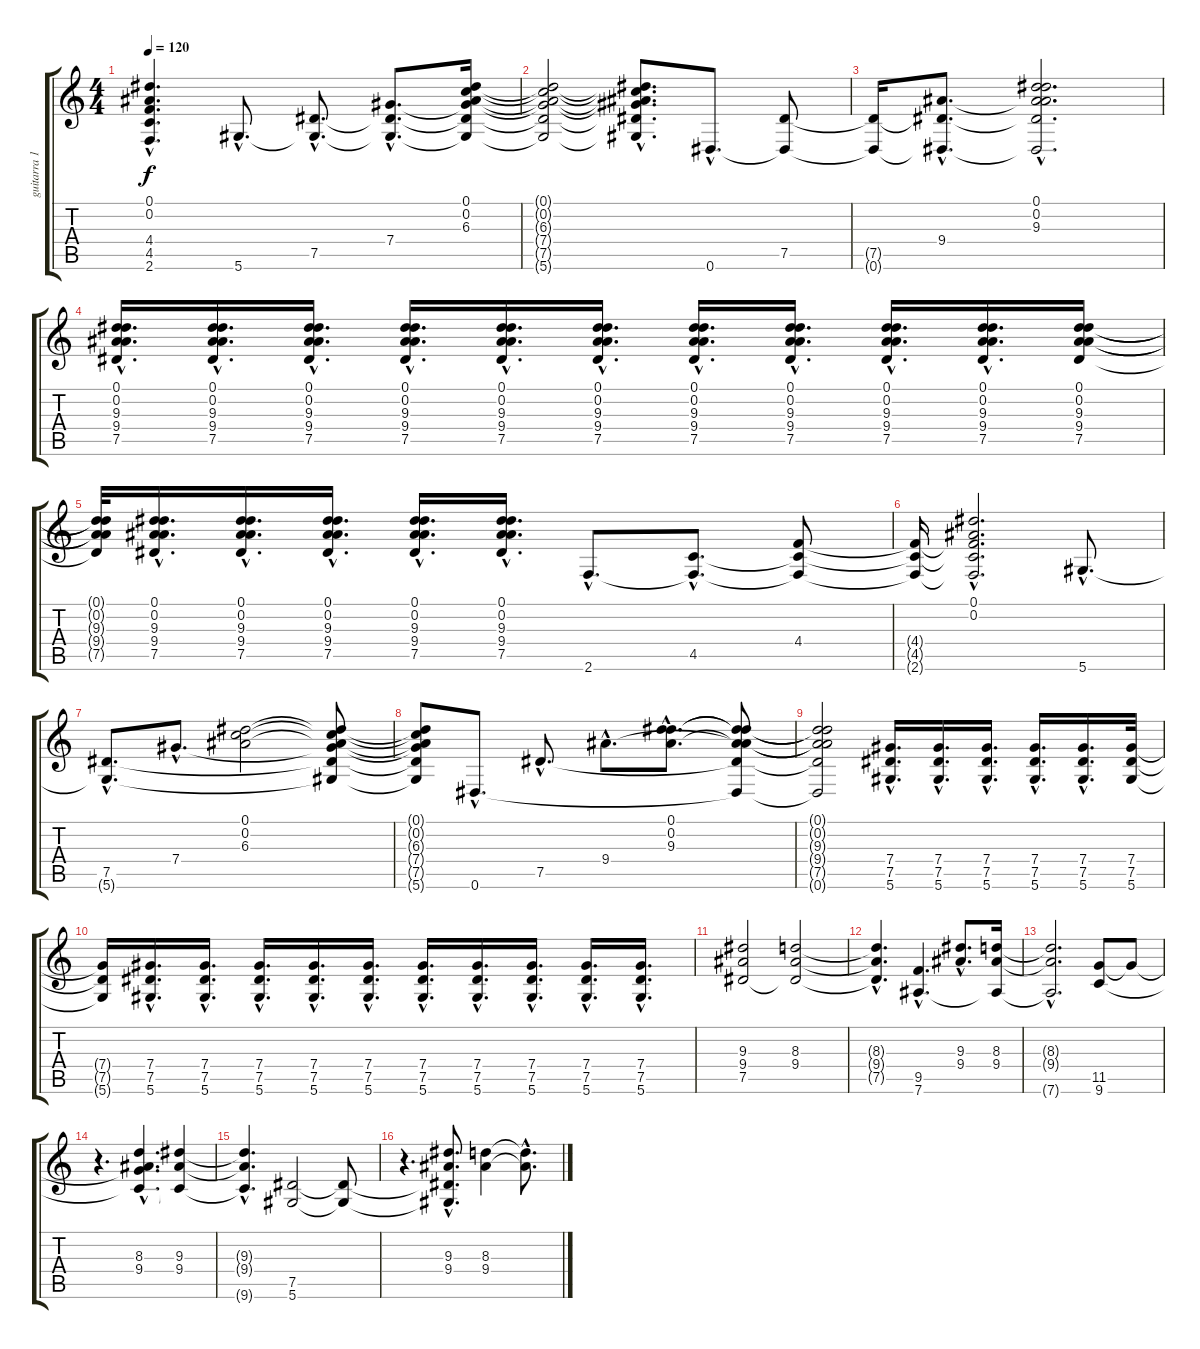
\track ("guitarra 1" "guitarra 1") {instrument acousticguitarnylon}
\staff {score tabs}
\tuning (Eb4 Bb3 Gb3 Db3 Ab2 Eb2) {hide}
\ts (4 4)
\tempo 120
\clef g2
\ks c
(0.1{hac t} 0.2{hac t} 4.4{hac t} 4.5{hac t} 2.6{hac t}).4{d dy f} 5.6{hac}.8{d} (7.5{hac} 5.6{hac t}).8{d} (7.4{hac} 7.5{hac t} 5.6{hac t}).8{d} (0.1 0.2 6.3 7.4{t} 7.5{t} 5.6{t}).16 |
(0.1{t} 0.2{t} 6.3{t} 7.4{t} 7.5{t} 5.6{t}).2 (0.1{hac t} 0.2{hac t} 6.3{hac t} 7.4{hac t} 7.5{hac t} 5.6{hac t}).8{d} 0.6{hac}.8{d} (7.5 0.6{t}).8 |
(7.5{t} 0.6{t}).16 (9.4{hac} 7.5{hac t} 0.6{hac t}).8{d} (0.1{hac} 0.2{hac} 9.3{hac} 9.4{hac t} 7.5{hac t} 0.6{hac t}).2{d} |
(0.1{hac} 0.2{hac} 9.3{hac} 9.4{hac} 7.5{hac}).16{d} (0.1{hac} 0.2{hac} 9.3{hac} 9.4{hac} 7.5{hac}).16{d} (0.1{hac} 0.2{hac} 9.3{hac} 9.4{hac} 7.5{hac}).16{d} (0.1{hac} 0.2{hac} 9.3{hac} 9.4{hac} 7.5{hac}).16{d} (0.1{hac} 0.2{hac} 9.3{hac} 9.4{hac} 7.5{hac}).16{d} (0.1{hac} 0.2{hac} 9.3{hac} 9.4{hac} 7.5{hac}).16{d} (0.1{hac} 0.2{hac} 9.3{hac} 9.4{hac} 7.5{hac}).16{d} (0.1{hac} 0.2{hac} 9.3{hac} 9.4{hac} 7.5{hac}).16{d} (0.1{hac} 0.2{hac} 9.3{hac} 9.4{hac} 7.5{hac}).16{d} (0.1{hac} 0.2{hac} 9.3{hac} 9.4{hac} 7.5{hac}).16{d} (0.1 0.2 9.3 9.4 7.5).16 |
(0.1{t} 0.2{t} 9.3{t} 9.4{t} 7.5{t}).32 (0.1{hac} 0.2{hac} 9.3{hac} 9.4{hac} 7.5{hac}).16{d} (0.1{hac} 0.2{hac} 9.3{hac} 9.4{hac} 7.5{hac}).16{d} (0.1{hac} 0.2{hac} 9.3{hac} 9.4{hac} 7.5{hac}).16{d} (0.1{hac} 0.2{hac} 9.3{hac} 9.4{hac} 7.5{hac}).16{d} (0.1{hac} 0.2{hac} 9.3{hac} 9.4{hac} 7.5{hac}).16{d} 2.6{hac}.8{d} (4.5{hac} 2.6{hac t}).8{d} (4.4 4.5{t} 2.6{t}).8 |
(4.4{t} 4.5{t} 2.6{t}).16 (0.1{hac} 0.2{hac} 4.4{hac t} 4.5{hac t} 2.6{hac t}).2{d} 5.6{hac}.8{d} |
(7.5{hac} 5.6{hac t}).8{d} 7.4{hac}.8{d} (0.1 0.2 6.3).2 (0.1{t} 0.2{t} 6.3{t} 7.4{t} 7.5{t} 5.6{t}).8 |
(0.1{t} 0.2{t} 6.3{t} 7.4{t} 7.5{t} 5.6{t}).8 0.6{hac}.8{d} 7.5{hac}.8{d} 9.4{hac}.8{d} (0.1{hac} 0.2{hac} 9.3{hac}).8{d} (0.1{t} 0.2{t} 9.3{t} 9.4{t} 7.5{t} 0.6{t}).8 |
(0.1{t} 0.2{t} 9.3{t} 9.4{t} 7.5{t} 0.6{t}).2 (7.4{hac} 7.5{hac} 5.6{hac}).16{d} (7.4{hac} 7.5{hac} 5.6{hac}).16{d} (7.4{hac} 7.5{hac} 5.6{hac}).16{d} (7.4{hac} 7.5{hac} 5.6{hac}).16{d} (7.4{hac} 7.5{hac} 5.6{hac}).16{d} (7.4 7.5 5.6).32 |
(7.4{t} 7.5{t} 5.6{t}).16 (7.4{hac} 7.5{hac} 5.6{hac}).16{d} (7.4{hac} 7.5{hac} 5.6{hac}).16{d} (7.4{hac} 7.5{hac} 5.6{hac}).16{d} (7.4{hac} 7.5{hac} 5.6{hac}).16{d} (7.4{hac} 7.5{hac} 5.6{hac}).16{d} (7.4{hac} 7.5{hac} 5.6{hac}).16{d} (7.4{hac} 7.5{hac} 5.6{hac}).16{d} (7.4{hac} 7.5{hac} 5.6{hac}).16{d} (7.4{hac} 7.5{hac} 5.6{hac}).16{d} (7.4{hac} 7.5{hac} 5.6{hac}).16{d} |
(9.3 9.4 7.5).2{instrument acousticguitarnylon} (8.3 9.4 7.5{t}).2 |
(8.3{hac t} 9.4{hac t} 7.5{hac t}).4{d} (9.5{hac} 7.6{hac}).4{d} (9.3{hac} 9.4{hac}).8{d} (8.3 9.4 7.6{t}).16 |
(8.3{hac t} 9.4{hac t} 7.6{hac t}).2{d} (11.5 9.6).8 11.5{t}.8 |
r.4{d} (8.3{hac} 9.4{hac} 11.5{hac t} 9.6{hac t}).4{d} (9.3 9.4 9.6{t}).4 |
(9.3{hac t} 9.4{hac t} 9.6{hac t}).4{d} (7.5 5.6).2 (7.5{t} 5.6{t}).8 |
r.4{d} (9.3{hac} 9.4{hac} 7.5{hac t} 5.6{hac t}).8{d} (8.3 9.4).4 (8.3{hac t} 9.4{hac t}).8{d}
